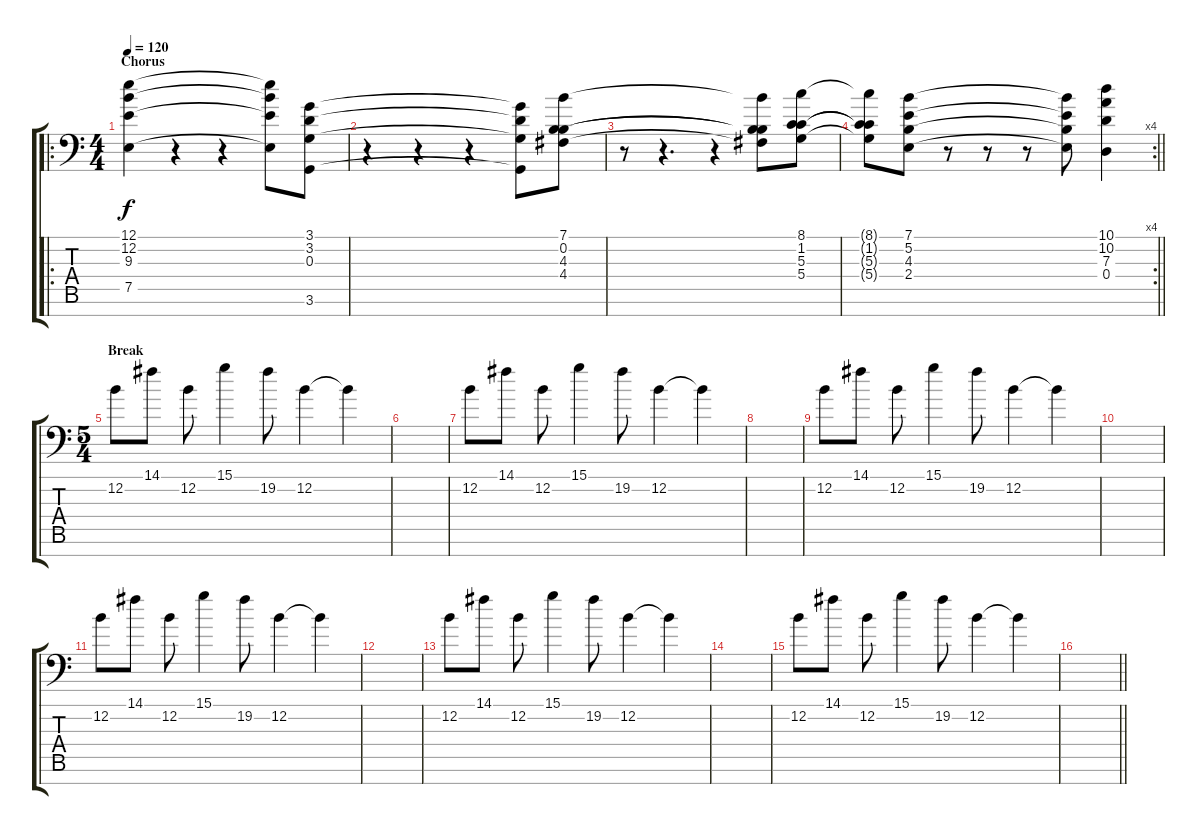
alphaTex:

\track "" {instrument choiraahs}
\staff {score tabs}
\tuning (E4 B3 G3 D3 A2 E2 C-1) {hide}
\ro
\ts (4 4)
\section ("" "Chorus")
\tempo 120
\clef f4
\ks c
(12.1 12.2 9.3 7.5).4{dy f volume 13} r.4 r.4 (12.1{t} 12.2{t} 9.3{t} 7.5{t}).8 (3.1 3.2 0.3 3.6).8 |
r.4 r.4 r.4 (3.1{t} 3.2{t} 0.3{t} 3.6{t}).8 (7.1 0.2 4.3 4.4).8 |
r.8 r.4{d} r.4 (7.1{t} 0.2{t} 4.3{t} 4.4{t}).8 (8.1 1.2 5.3 5.4).8 |
\rc 4
\barLineRight lightlight
(8.1{t} 1.2{t} 5.3{t} 5.4{t}).8 (7.1 5.2 4.3 2.4).8 r.8 r.8 r.8 (7.1{t} 5.2{t} 4.3{t} 2.4{t}).8 (10.1 10.2 7.3 0.4).4 |
\ts (5 4)
\section ("" "Break")
12.2.8{volume 16 instrument brightacousticpiano} 14.1.8 12.2.8 15.1.4 19.2.8 12.2.4 12.2{t}.4 |
|
12.2.8 14.1.8 12.2.8 15.1.4 19.2.8 12.2.4 12.2{t}.4 |
|
12.2.8 14.1.8 12.2.8 15.1.4 19.2.8 12.2.4 12.2{t}.4 |
|
12.2.8 14.1.8 12.2.8 15.1.4 19.2.8 12.2.4 12.2{t}.4 |
|
12.2.8 14.1.8 12.2.8 15.1.4 19.2.8 12.2.4 12.2{t}.4 |
|
12.2.8 14.1.8 12.2.8 15.1.4 19.2.8 12.2.4 12.2{t}.4 |
\barLineRight lightlight
